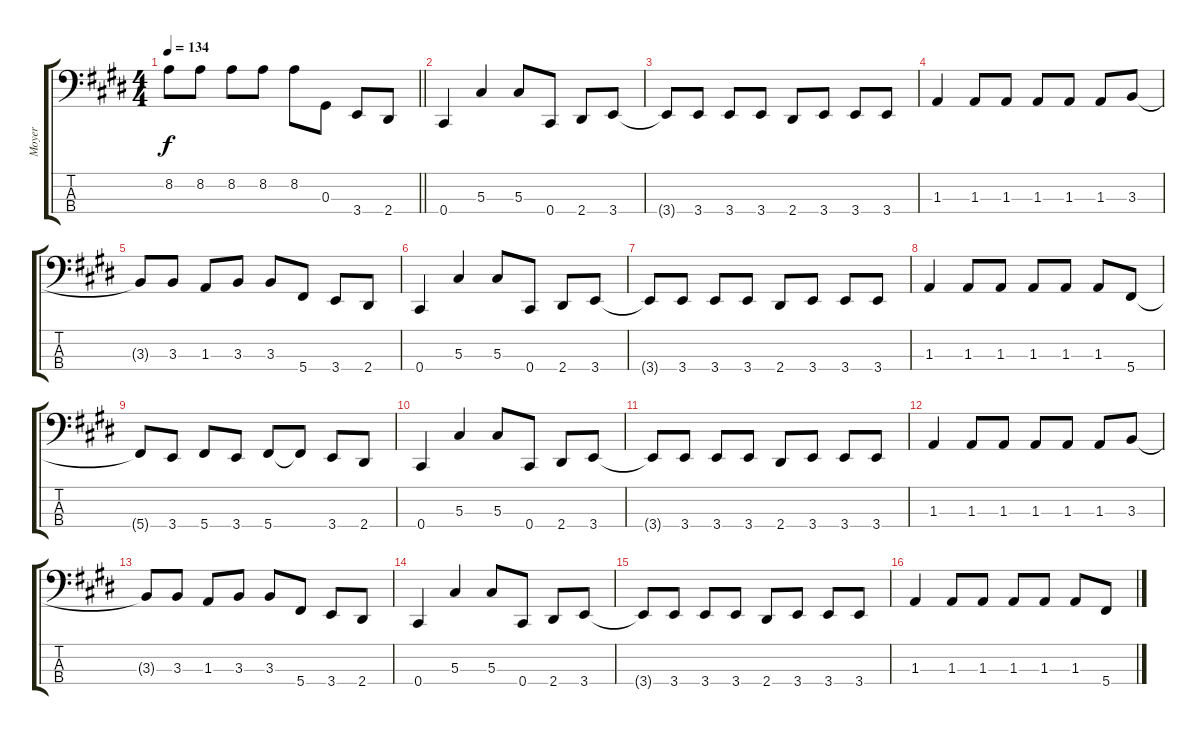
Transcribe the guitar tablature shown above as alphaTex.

\track ("Moyer" "Moyer") {instrument electricbasspick}
\staff {score tabs}
\tuning (Gb2 Db2 Ab1 Db1) {hide}
\ts (4 4)
\tempo 134
\clef f4
\barLineRight lightlight
\ks c#minor
8.2.8{dy f} 8.2.8 8.2.8 8.2.8 8.2.8 0.3.8 3.4.8 2.4.8 |
0.4.4 5.3.4 5.3.8 0.4.8 2.4.8 3.4.8 |
3.4{t}.8 3.4.8 3.4.8 3.4.8 2.4.8 3.4.8 3.4.8 3.4.8 |
1.3.4 1.3.8 1.3.8 1.3.8 1.3.8 1.3.8 3.3.8 |
3.3{t}.8 3.3.8 1.3.8 3.3.8 3.3.8 5.4.8 3.4.8 2.4.8 |
0.4.4 5.3.4 5.3.8 0.4.8 2.4.8 3.4.8 |
3.4{t}.8 3.4.8 3.4.8 3.4.8 2.4.8 3.4.8 3.4.8 3.4.8 |
1.3.4 1.3.8 1.3.8 1.3.8 1.3.8 1.3.8 5.4.8 |
5.4{t}.8 3.4.8 5.4.8 3.4.8 5.4.8 5.4{t}.8 3.4.8 2.4.8 |
0.4.4 5.3.4 5.3.8 0.4.8 2.4.8 3.4.8 |
3.4{t}.8 3.4.8 3.4.8 3.4.8 2.4.8 3.4.8 3.4.8 3.4.8 |
1.3.4 1.3.8 1.3.8 1.3.8 1.3.8 1.3.8 3.3.8 |
3.3{t}.8 3.3.8 1.3.8 3.3.8 3.3.8 5.4.8 3.4.8 2.4.8 |
0.4.4 5.3.4 5.3.8 0.4.8 2.4.8 3.4.8 |
3.4{t}.8 3.4.8 3.4.8 3.4.8 2.4.8 3.4.8 3.4.8 3.4.8 |
1.3.4 1.3.8 1.3.8 1.3.8 1.3.8 1.3.8 5.4.8
